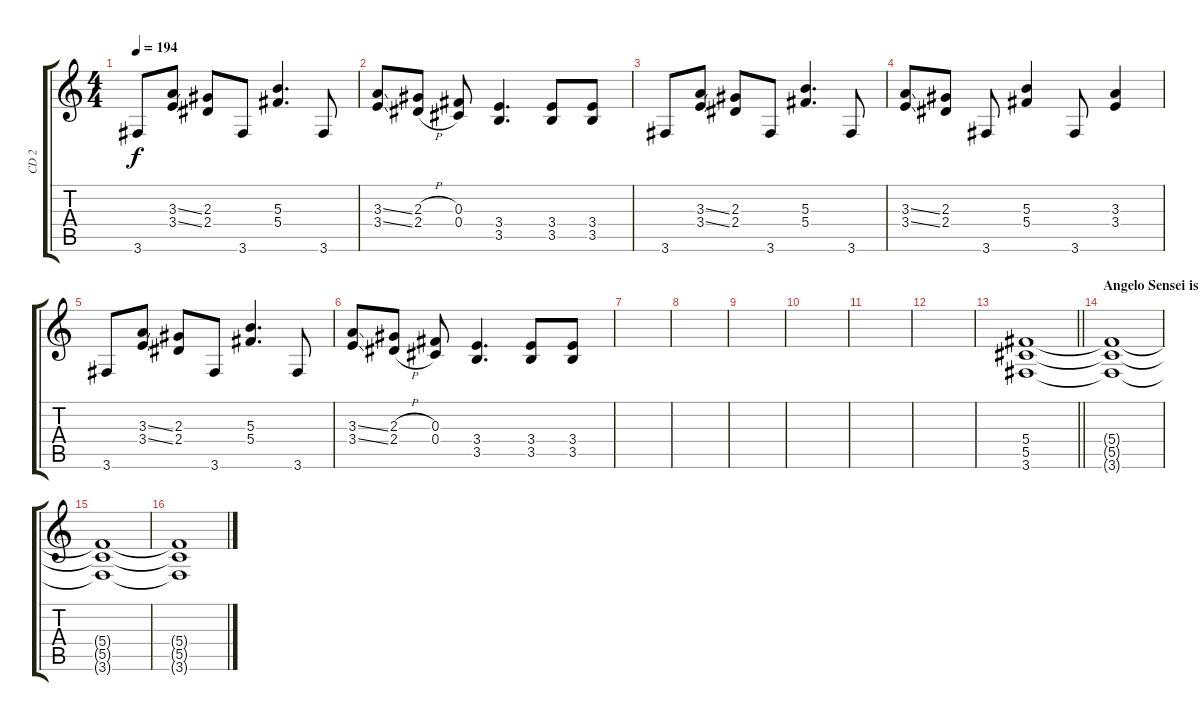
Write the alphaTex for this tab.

\track ("CD 2" "CD 2") {instrument distortionguitar}
\staff {score tabs}
\tuning (Eb4 Bb3 Gb3 Db3 Ab2 Eb2) {hide}
\ts (4 4)
\tempo 194
\clef g2
\ks c
3.6.8{dy f} (3.3{ss} 3.4{ss}).8 (2.3 2.4).8 3.6.8 (5.3 5.4).4{d} 3.6.8 |
(3.3{ss} 3.4{ss}).8 (2.3{h} 2.4{h}).8 (0.3 0.4).8 (3.4 3.5).4{d} (3.4 3.5).8 (3.4 3.5).8 |
3.6.8 (3.3{ss} 3.4{ss}).8 (2.3 2.4).8 3.6.8 (5.3 5.4).4{d} 3.6.8 |
(3.3{ss} 3.4{ss}).8 (2.3 2.4).8 3.6.8 (5.3 5.4).4 3.6.8 (3.3 3.4).4 |
3.6.8 (3.3{ss} 3.4{ss}).8 (2.3 2.4).8 3.6.8 (5.3 5.4).4{d} 3.6.8 |
(3.3{ss} 3.4{ss}).8 (2.3{h} 2.4{h}).8 (0.3 0.4).8 (3.4 3.5).4{d} (3.4 3.5).8 (3.4 3.5).8 |
|
|
|
|
|
|
\barLineRight lightlight
(5.4 5.5 3.6).1 |
\section ("" "Angelo Sensei is GOD!!!")
(5.4{t} 5.5{t} 3.6{t}).1 |
(5.4{t} 5.5{t} 3.6{t}).1 |
(5.4{t} 5.5{t} 3.6{t}).1
